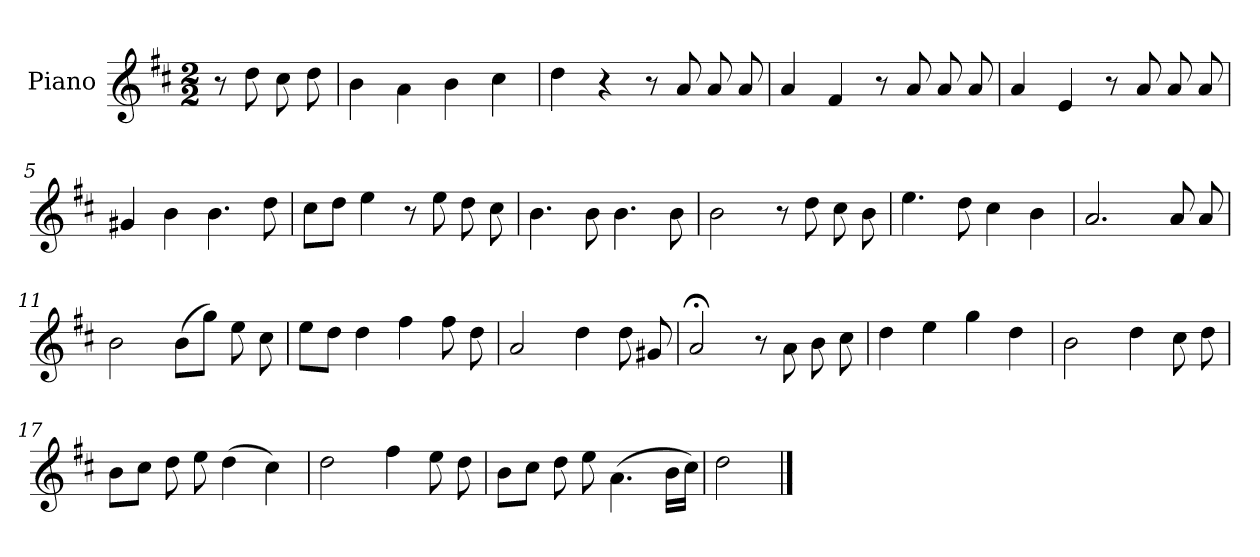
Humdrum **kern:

**kern
*part1
*staff1
*I"Piano
*I'Pno.
*clefG2
*k[f#c#]
*M2/2
=
8r
8dd\
8cc#\
8dd\
=1
4b\
4a\
4b\
4cc#\
=2
4dd\
4r
8r
8a/
8a/
8a/
=3
4a/
4f#/
8r
8a/
8a/
8a/
=4
4a/
4e/
8r
8a/
8a/
8a/
!!LO:LB:g=z
=5
4g#X/
4b\
4.b\
8dd\
=6
8cc#\L
8dd\J
4ee\
8r
8ee\
8dd\
8cc#\
=7
4.b\
8b\
4.b\
8b\
=8
2b\
8r
8dd\
8cc#\
8b\
=9
4.ee\
8dd\
4cc#\
4b\
=10
2.a/
8a/
8a/
!!LO:LB:g=z
=11
2b\
(>8b\L
8gg\J)
8ee\
8cc#\
=12
8ee\L
8dd\J
4dd\
4ff#\
8ff#\
8dd\
=13
2a/
4dd\
8dd\
8g#X/
=14
2a;</
8r
8a\
8b\
8cc#\
=15
4dd\
4ee\
4gg\
4dd\
!!LO:LB:g=z
=16
2b\
4dd\
8cc#\
8dd\
=17
8b\L
8cc#\J
8dd\
8ee\
(>4dd\
4cc#\)
=18
2dd\
4ff#\
8ee\
8dd\
=19
8b\L
8cc#\J
8dd\
8ee\
(>4.a\
16b\LL
16cc#\JJ)
=20
2dd\
==
*-
